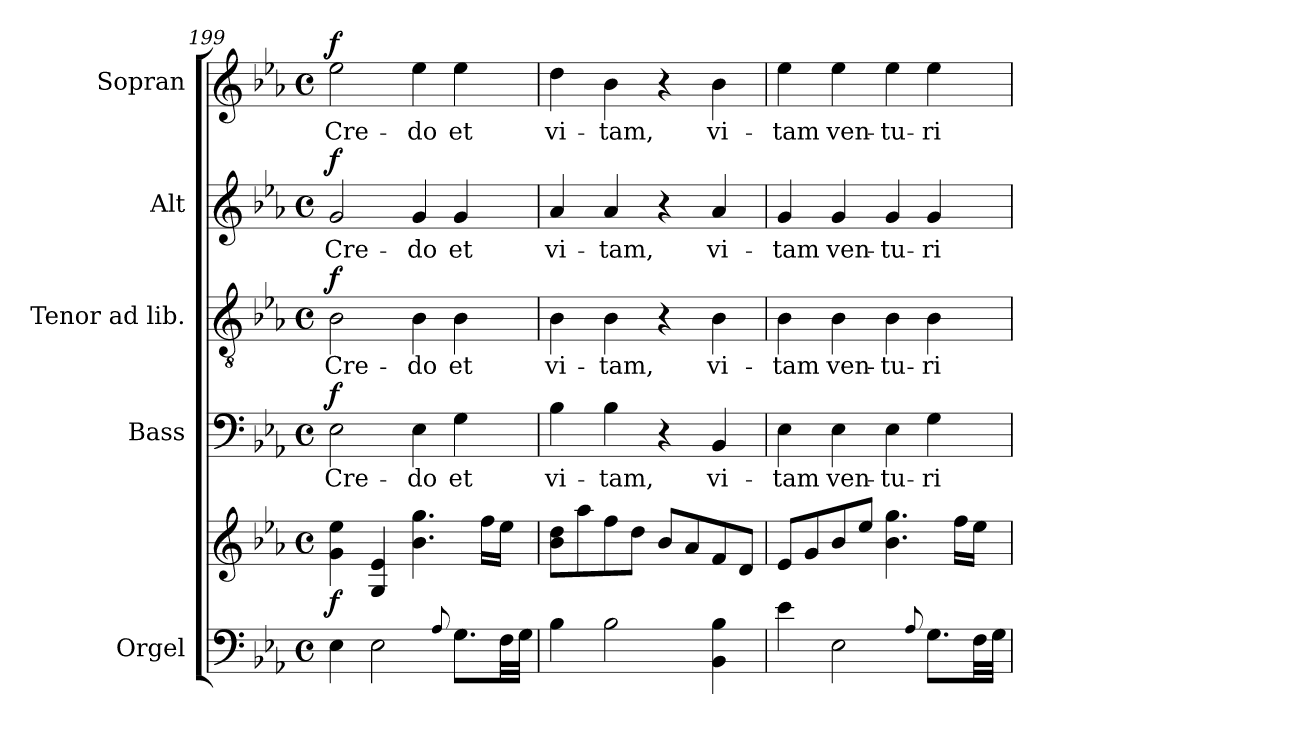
**kern	**kern	**dynam	**kern	**text	**dynam	**kern	**text	**dynam	**kern	**text	**dynam	**kern	**text	**dynam
*part5	*part5	*part5	*part4	*part4	*part4	*part3	*part3	*part3	*part2	*part2	*part2	*part1	*part1	*part1
*staff6	*staff5	*staff5/6	*staff4	*staff4	*staff4	*staff3	*staff3	*staff3	*staff2	*staff2	*staff2	*staff1	*staff1	*staff1
*I"Orgel	*	*	*I"Bass	*	*	*I"Tenor ad lib.	*	*	*I"Alt	*	*	*I"Sopran	*	*
*	*	*	*I'B.	*	*	*I'T.	*	*	*I'A.	*	*	*I'S.	*	*
*clefF4	*clefG2	*	*clefF4	*	*	*clefGv2	*	*	*clefG2	*	*	*clefG2	*	*
*k[b-e-a-]	*k[b-e-a-]	*	*k[b-e-a-]	*	*	*k[b-e-a-]	*	*	*k[b-e-a-]	*	*	*k[b-e-a-]	*	*
*E-:	*E-:	*	*E-:	*	*	*E-:	*	*	*E-:	*	*	*E-:	*	*
*M4/4	*M4/4	*	*M4/4	*	*	*M4/4	*	*	*M4/4	*	*	*M4/4	*	*
*met(c)	*met(c)	*	*met(c)	*	*	*met(c)	*	*	*met(c)	*	*	*met(c)	*	*
=199	=199	=199	=199	=199	=199	=199	=199	=199	=199	=199	=199	=199	=199	=199
!	!	!LO:DY:b	!	!LO:LY:b	!LO:DY:a	!	!LO:LY:b	!LO:DY:a	!	!LO:LY:b	!LO:DY:a	!	!LO:LY:b	!LO:DY:a
4E-\	4g\ 4ee-\	f	2E-\	Cre-	f	2B-\	Cre-	f	2g/	Cre-	f	2ee-\	Cre-	f
2E-\	4G/ 4e-/	.	.	.	.	.	.	.	.	.	.	.	.	.
!	!	!	!	!LO:LY:b	!	!	!LO:LY:b	!	!	!LO:LY:b	!	!	!LO:LY:b	!
.	4.b-\ 4.gg\	.	4E-\	-do	.	4B-\	-do	.	4g/	-do	.	4ee-\	-do	.
8qqA-/	.	.	.	.	.	.	.	.	.	.	.	.	.	.
!	!	!	!	!LO:LY:b	!	!	!LO:LY:b	!	!	!LO:LY:b	!	!	!LO:LY:b	!
8.G\L	.	.	4G\	et	.	4B-\	et	.	4g/	et	.	4ee-\	et	.
.	16ff\LL	.	.	.	.	.	.	.	.	.	.	.	.	.
32F\LL	16ee-\JJ	.	.	.	.	.	.	.	.	.	.	.	.	.
32G\JJJ	.	.	.	.	.	.	.	.	.	.	.	.	.	.
!!LO:LB:g=z
=200	=200	=200	=200	=200	=200	=200	=200	=200	=200	=200	=200	=200	=200	=200
!	!	!	!	!LO:LY:b	!	!	!LO:LY:b	!	!	!LO:LY:b	!	!	!LO:LY:b	!
4B-\	8b-\ 8dd\L	.	4B-\	vi-	.	4B-\	vi-	.	4a-/	vi-	.	4dd\	vi-	.
.	8aa-\	.	.	.	.	.	.	.	.	.	.	.	.	.
!	!	!	!	!LO:LY:b	!	!	!LO:LY:b	!	!	!LO:LY:b	!	!	!LO:LY:b	!
2B-\	8ff\	.	4B-\	-tam,	.	4B-\	-tam,	.	4a-/	-tam,	.	4b-\	-tam,	.
.	8dd\J	.	.	.	.	.	.	.	.	.	.	.	.	.
.	8b-/L	.	4r	.	.	4r	.	.	4r	.	.	4r	.	.
.	8a-/	.	.	.	.	.	.	.	.	.	.	.	.	.
!	!	!	!	!LO:LY:b	!	!	!LO:LY:b	!	!	!LO:LY:b	!	!	!LO:LY:b	!
4BB-\ 4B-\	8f/	.	4BB-/	vi-	.	4B-\	vi-	.	4a-/	vi-	.	4b-\	vi-	.
.	8d/J	.	.	.	.	.	.	.	.	.	.	.	.	.
=201	=201	=201	=201	=201	=201	=201	=201	=201	=201	=201	=201	=201	=201	=201
!	!	!	!	!LO:LY:b	!	!	!LO:LY:b	!	!	!LO:LY:b	!	!	!LO:LY:b	!
4e-\	8e-/L	.	4E-\	-tam	.	4B-\	-tam	.	4g/	-tam	.	4ee-\	-tam	.
.	8g/	.	.	.	.	.	.	.	.	.	.	.	.	.
!	!	!	!	!LO:LY:b	!	!	!LO:LY:b	!	!	!LO:LY:b	!	!	!LO:LY:b	!
2E-\	8b-/	.	4E-\	ven-	.	4B-\	ven-	.	4g/	ven-	.	4ee-\	ven-	.
.	8ee-/J	.	.	.	.	.	.	.	.	.	.	.	.	.
!	!	!	!	!LO:LY:b	!	!	!LO:LY:b	!	!	!LO:LY:b	!	!	!LO:LY:b	!
.	4.b-\ 4.gg\	.	4E-\	-tu-	.	4B-\	-tu-	.	4g/	-tu-	.	4ee-\	-tu-	.
8qqA-/	.	.	.	.	.	.	.	.	.	.	.	.	.	.
!	!	!	!	!LO:LY:b	!	!	!LO:LY:b	!	!	!LO:LY:b	!	!	!LO:LY:b	!
8.G\L	.	.	4G\	-ri	.	4B-\	-ri	.	4g/	-ri	.	4ee-\	-ri	.
.	16ff\LL	.	.	.	.	.	.	.	.	.	.	.	.	.
32F\LL	16ee-\JJ	.	.	.	.	.	.	.	.	.	.	.	.	.
32G\JJJ	.	.	.	.	.	.	.	.	.	.	.	.	.	.
=	=	=	=	=	=	=	=	=	=	=	=	=	=	=
*-	*-	*-	*-	*-	*-	*-	*-	*-	*-	*-	*-	*-	*-	*-
